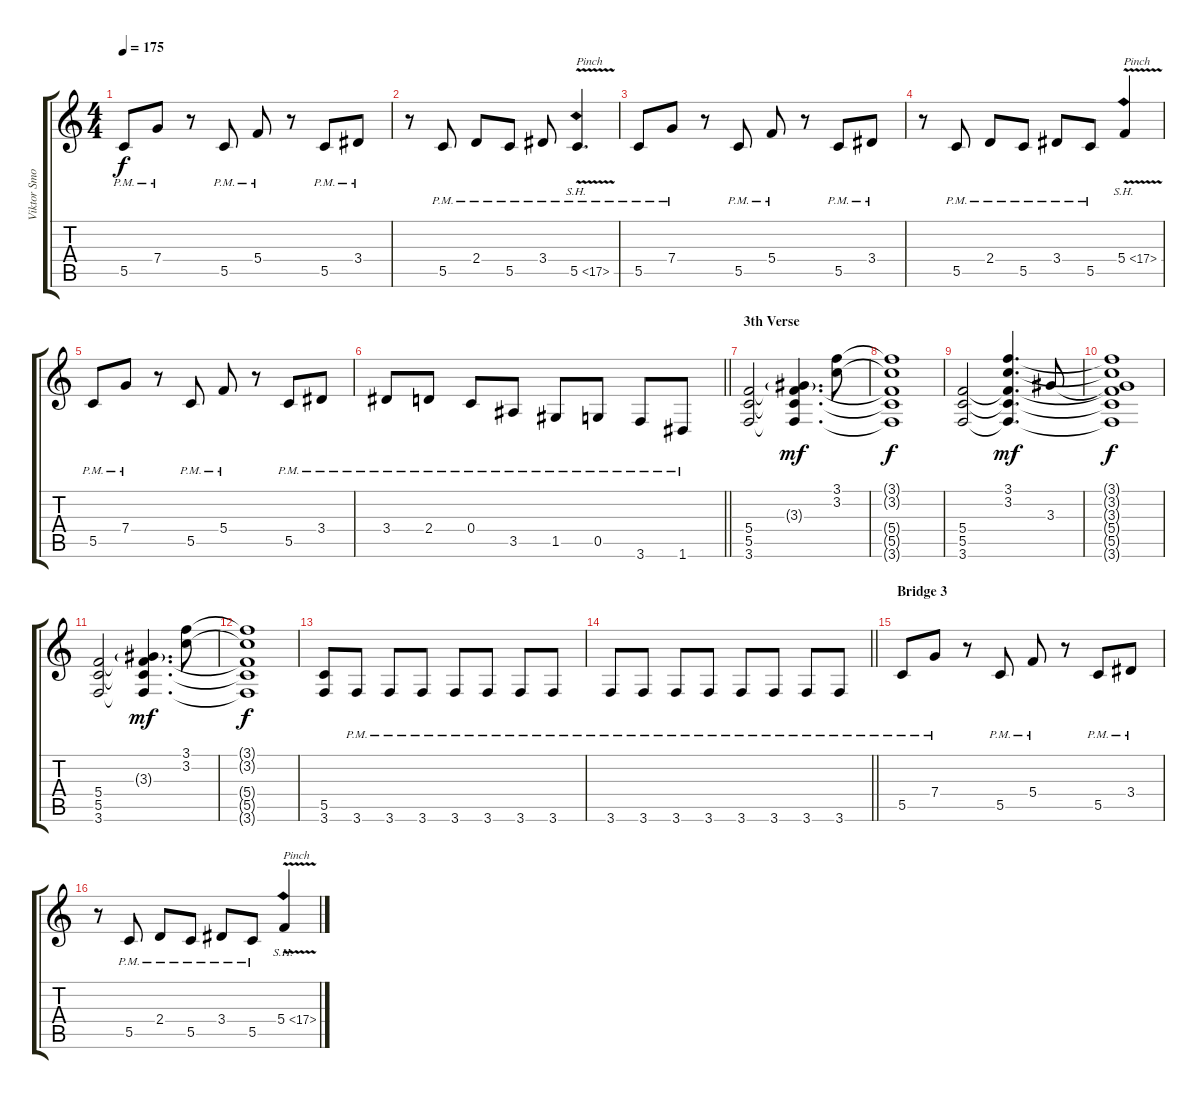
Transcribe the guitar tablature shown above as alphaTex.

\track ("Viktor Smolski" "Viktor Smo") {instrument distortionguitar}
\staff {score tabs}
\tuning (D4 A3 F3 C3 G2 D2) {hide}
\ts (4 4)
\tempo 175
\clef g2
\ks c
5.5{pm}.8{dy f} 7.4{pm}.8 r.8 5.5{pm}.8 5.4{pm}.8 r.8 5.5{pm}.8 3.4{pm}.8 |
r.8 5.5{pm}.8 2.4{pm}.8 5.5{pm}.8 3.4{pm}.8 5.5{sh 12 v pm}.4{d txt "Pinch"} |
5.5{pm}.8 7.4{pm}.8 r.8 5.5{pm}.8 5.4{pm}.8 r.8 5.5{pm}.8 3.4{pm}.8 |
r.8 5.5{pm}.8 2.4{pm}.8 5.5{pm}.8 3.4{pm}.8 5.5{pm}.8 5.4{sh 12 v}.4{txt "Pinch"} |
5.5{pm}.8 7.4{pm}.8 r.8 5.5{pm}.8 5.4{pm}.8 r.8 5.5{pm}.8 3.4{pm}.8 |
\barLineRight lightlight
3.4{pm}.8 2.4{pm}.8 0.4{pm}.8 3.5{pm}.8 1.5{pm}.8 0.5{pm}.8 3.6{pm}.8 1.6{pm}.8 |
\section ("" "3th Verse")
(5.4 5.5 3.6).2{volume 13} (3.3{g} 5.4{t} 5.5{t} 3.6{t}).4{d dy mf} (3.1 3.2).8 |
(3.1{t} 3.2{t} 5.4{t} 5.5{t} 3.6{t}).1{dy f} |
(5.4 5.5 3.6).2 (3.1 3.2 5.4{t} 5.5{t} 3.6{t}).4{d dy mf} 3.3.8 |
(3.1{t} 3.2{t} 3.3{t} 5.4{t} 5.5{t} 3.6{t}).1{dy f} |
(5.4 5.5 3.6).2 (3.3{g} 5.4{t} 5.5{t} 3.6{t}).4{d dy mf} (3.1 3.2).8 |
(3.1{t} 3.2{t} 5.4{t} 5.5{t} 3.6{t}).1{dy f} |
(5.5 3.6).8 3.6{pm}.8 3.6{pm}.8 3.6{pm}.8 3.6{pm}.8 3.6{pm}.8 3.6{pm}.8 3.6{pm}.8 |
\barLineRight lightlight
3.6{pm}.8 3.6{pm}.8 3.6{pm}.8 3.6{pm}.8 3.6{pm}.8 3.6{pm}.8 3.6{pm}.8 3.6{pm}.8 |
\section ("" "Bridge 3")
5.5{pm}.8{volume 14 instrument distortionguitar} 7.4{pm}.8 r.8 5.5{pm}.8 5.4{pm}.8 r.8 5.5{pm}.8 3.4{pm}.8 |
r.8 5.5{pm}.8 2.4{pm}.8 5.5{pm}.8 3.4{pm}.8 5.5{pm}.8 5.4{sh 12 v}.4{txt "Pinch"}
